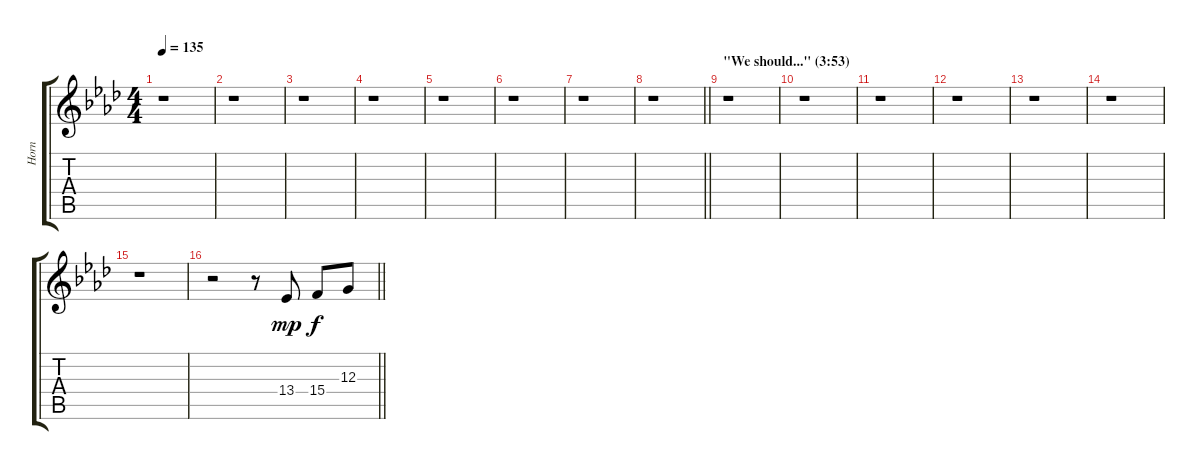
\track ("Horn" "Horn") {instrument frenchhorn}
\staff {score tabs}
\tuning (E4 B3 G3 D3 A2 E2) {hide}
\ts (4 4)
\tempo 135
\clef g2
\ks fminor
r.1{dy f} |
r.1 |
r.1 |
r.1 |
r.1 |
r.1 |
r.1 |
\barLineRight lightlight
r.1 |
\section ("" "\"We should...\" (3:53)")
r.1 |
r.1 |
r.1 |
r.1 |
r.1 |
r.1 |
r.1 |
\barLineRight lightlight
r.2 r.8 13.4.8{dy mp volume 11} 15.4.8{dy f} 12.3.8
